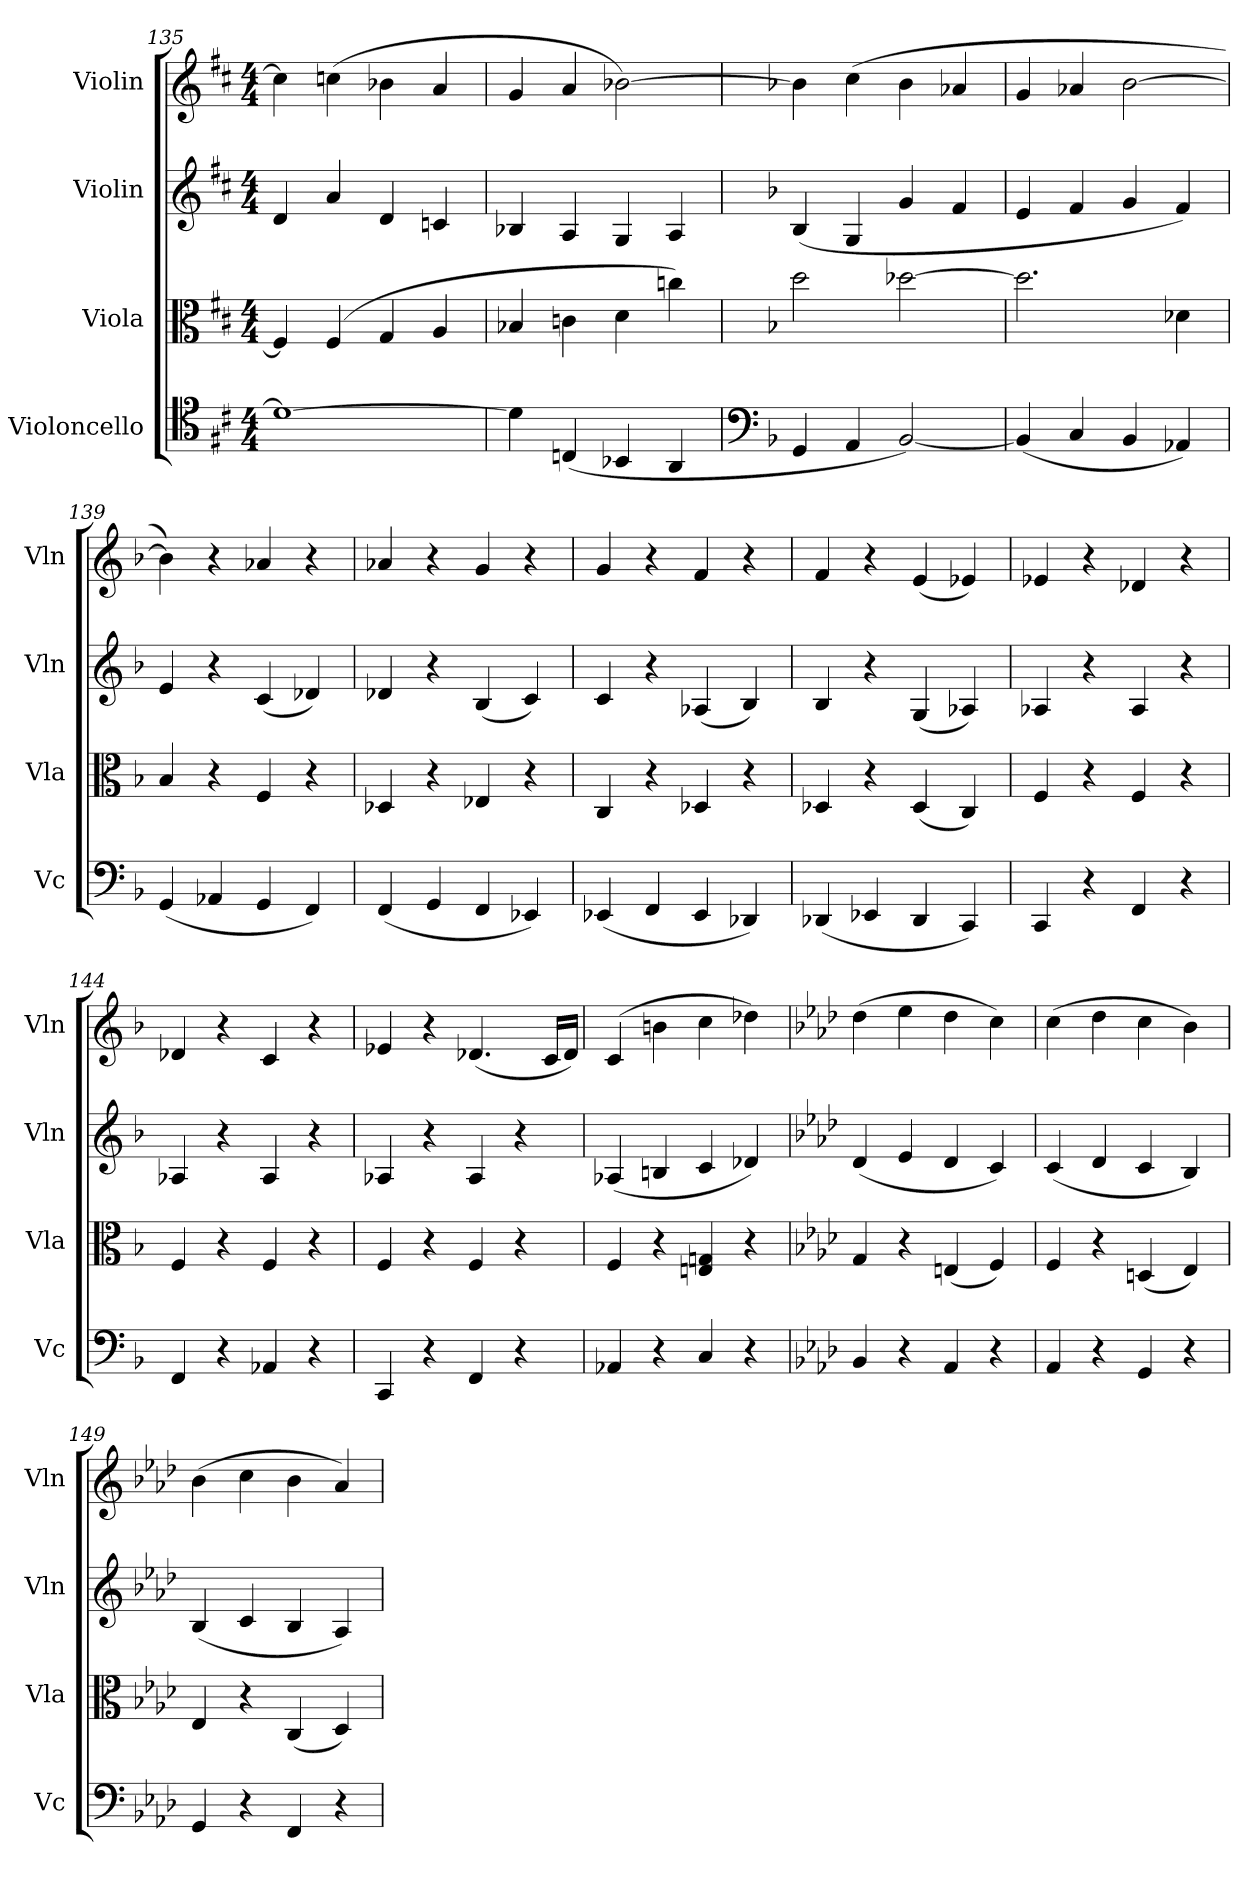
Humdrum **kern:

**kern	**kern	**kern	**kern
*part4	*part3	*part2	*part1
*staff4	*staff3	*staff2	*staff1
*I"Violoncello	*I"Viola	*I"Violin	*I"Violin
*I'Vc	*I'Vla	*I'Vln	*I'Vln
*clefC4	*clefC3	*clefG2	*clefG2
*k[f#c#]	*k[f#c#]	*k[f#c#]	*k[f#c#]
*M4/4	*M4/4	*M4/4	*M4/4
=135	=135	=135	=135
1d_	4F#/]	4d/	4cc\]
.	(4F#/	4a/	(4ccn\
.	4G/	4d/	4b-X\
.	4A/	4cn/	4a/
=136	=136	=136	=136
4d\]	4B-X/	4B-X/	4g/
(4Cn/	4cn\	4A/	4a/
4BB-X/	4d\	4G/	[2b-X\)
4AA/	4ccn\)	4A/	.
=137	=137	=137	=137
*clefF4	*	*	*
*k[b-]	*k[b-]	*k[b-]	*k[b-]
4GG/	2dd\	(4B-/	4b-\]
4AA/	.	4G/	(4cc\
[2BB-/)	[2dd-X\	4g/	4b-\
.	.	4f/	4a-X/
=138	=138	=138	=138
(4BB-/]	2.dd-\]	4e/	4g/
4C/	.	4f/	4a-X/
4BB-/	.	4g/	[2b-\
4AA-X/)	4d-X\	4f/)	.
=139	=139	=139	=139
(4GG/	4B-/	4e/	4b-\])
4AA-X/	4r	4r	4r
4GG/	4F/	(4c/	4a-X/
4FF/)	4r	4d-X/)	4r
=140	=140	=140	=140
(4FF/	4D-X/	4d-X/	4a-X/
4GG/	4r	4r	4r
4FF/	4E-X/	(4B-/	4g/
4EE-X/)	4r	4c/)	4r
=141	=141	=141	=141
(4EE-X/	4C/	4c/	4g/
4FF/	4r	4r	4r
4EE-/	4D-X/	(4A-X/	4f/
4DD-X/)	4r	4B-/)	4r
=142	=142	=142	=142
(4DD-X/	4D-X/	4B-/	4f/
4EE-X/	4r	4r	4r
4DD-/	(4D-/	(4G/	(4e/
4CC/)	4C/)	4A-X/)	4e-X/)
=143	=143	=143	=143
4CC/	4F/	4A-X/	4e-X/
4r	4r	4r	4r
4FF/	4F/	4A-/	4d-X/
4r	4r	4r	4r
=144	=144	=144	=144
4FF/	4F/	4A-X/	4d-X/
4r	4r	4r	4r
4AA-X/	4F/	4A-/	4c/
4r	4r	4r	4r
=145	=145	=145	=145
4CC/	4F/	4A-X/	4e-X/
4r	4r	4r	4r
4FF/	4F/	4A-/	(4.d-X
4r	4r	4r	.
.	.	.	16c/LL
.	.	.	16d-/JJ)
=146	=146	=146	=146
4AA-X/	4F/	(4A-X/	(4c/
4r	4r	4Bn/	4bn\
4C/	4En/ 4Gn/	4c/	4cc\
4r	4r	4d-X/)	4dd-X\)
=147	=147	=147	=147
*k[b-e-a-d-]	*k[b-e-a-d-]	*k[b-e-a-d-]	*k[b-e-a-d-]
4BB-/	4G/	(4d-/	(4dd-\
4r	4r	4e-/	4ee-\
4AA-/	(4En/	4d-/	4dd-\
4r	4F/)	4c/)	4cc\)
=148	=148	=148	=148
4AA-/	4F/	(4c/	(4cc\
4r	4r	4d-/	4dd-\
4GG/	(4Dn/	4c/	4cc\
4r	4E-/)	4B-/)	4b-\)
=149	=149	=149	=149
4GG/	4E-/	(4B-/	(4b-\
4r	4r	4c/	4cc\
4FF/	(4C/	4B-/	4b-\
4r	4D-/)	4A-/)	4a-/)
=	=	=	=
*-	*-	*-	*-
